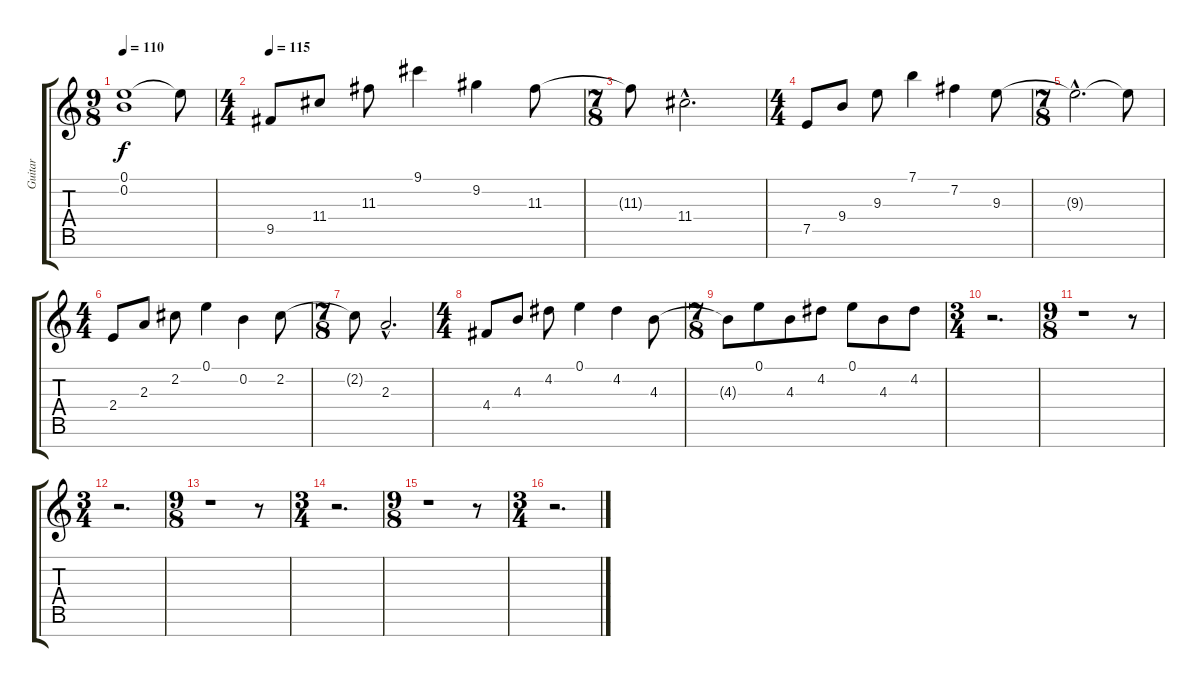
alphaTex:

\track ("Guitar" "Guitar") {instrument acousticguitarsteel}
\staff {score tabs}
\tuning (E4 B3 G3 D3 A2 E2 B1) {hide}
\ts (9 8)
\tempo 110
\clef g2
\ks c
(0.1{t} 0.2{t}).1{dy f} 0.1{t}.8 |
\ts (4 4)
\tempo 115
9.5.8 11.4.8 11.3.8 9.1.4 9.2.4 11.3.8 |
\ts (7 8)
11.3{t}.8 11.4{hac}.2{d} |
\ts (4 4)
7.5.8 9.4.8 9.3.8 7.1.4 7.2.4 9.3.8 |
\ts (7 8)
9.3{hac t}.2{d} 9.3{t}.8 |
\ts (4 4)
2.4.8 2.3.8 2.2.8 0.1.4 0.2.4 2.2.8 |
\ts (7 8)
2.2{t}.8 2.3{hac}.2{d} |
\ts (4 4)
4.4.8 4.3.8 4.2.8 0.1.4 4.2.4 4.3.8 |
\ts (7 8)
4.3{t}.8 0.1.8 4.3.8 4.2.8 0.1.8 4.3.8 4.2.8 |
\ts (3 4)
r.2{d} |
\ts (9 8)
r.1 r.8 |
\ts (3 4)
r.2{d} |
\ts (9 8)
r.1 r.8 |
\ts (3 4)
r.2{d} |
\ts (9 8)
r.1 r.8 |
\ts (3 4)
r.2{d}
